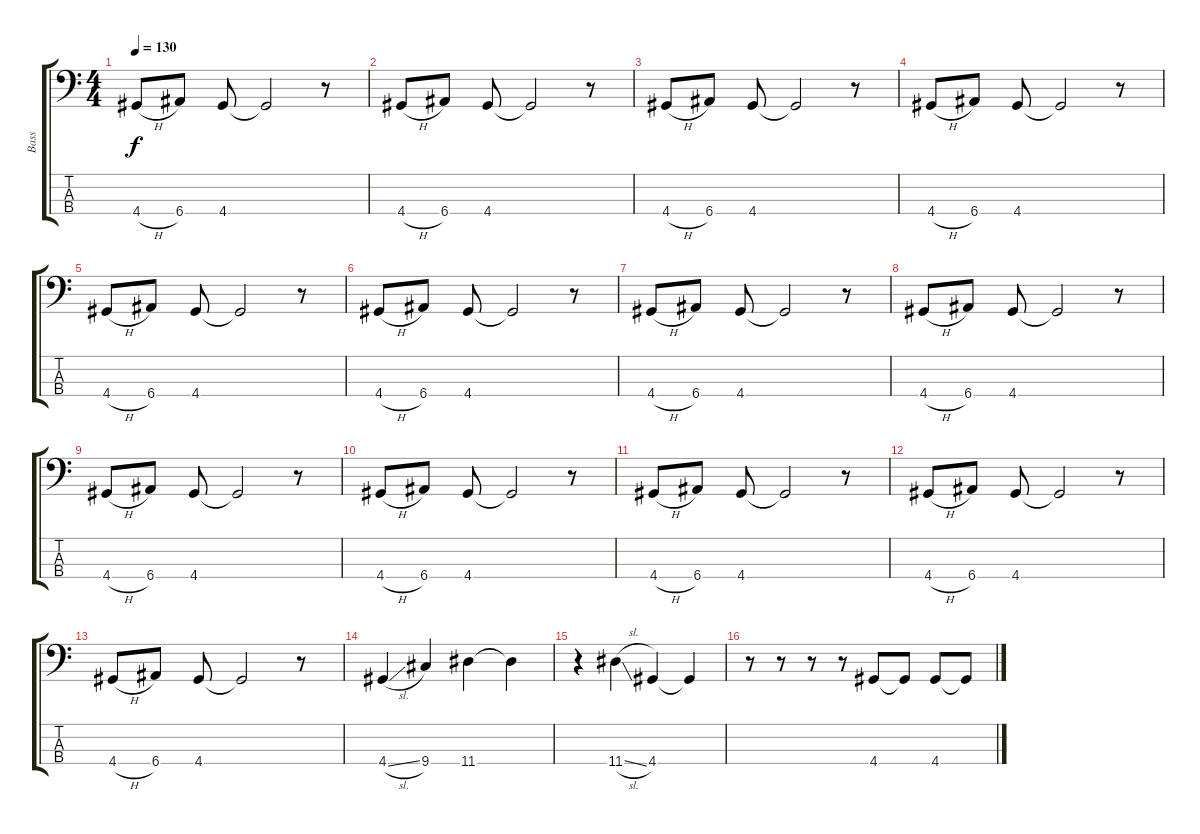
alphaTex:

\track ("Bass" "Bass") {instrument electricbasspick}
\staff {score tabs}
\tuning (G2 D2 A1 E1) {hide}
\ts (4 4)
\tempo 130
\clef f4
\ks c
4.4{h}.8{dy f} 6.4.8 4.4.8 4.4{t}.2 r.8 |
4.4{h}.8 6.4.8 4.4.8 4.4{t}.2 r.8 |
4.4{h}.8 6.4.8 4.4.8 4.4{t}.2 r.8 |
4.4{h}.8 6.4.8 4.4.8 4.4{t}.2 r.8 |
4.4{h}.8 6.4.8 4.4.8 4.4{t}.2 r.8 |
4.4{h}.8 6.4.8 4.4.8 4.4{t}.2 r.8 |
4.4{h}.8 6.4.8 4.4.8 4.4{t}.2 r.8 |
4.4{h}.8 6.4.8 4.4.8 4.4{t}.2 r.8 |
4.4{h}.8 6.4.8 4.4.8 4.4{t}.2 r.8 |
4.4{h}.8 6.4.8 4.4.8 4.4{t}.2 r.8 |
4.4{h}.8 6.4.8 4.4.8 4.4{t}.2 r.8 |
4.4{h}.8 6.4.8 4.4.8 4.4{t}.2 r.8 |
4.4{h}.8 6.4.8 4.4.8 4.4{t}.2 r.8 |
4.4{sl}.4 9.4.4 11.4.4 11.4{t}.4 |
r.4 11.4{sl}.4 4.4.4 4.4{t}.4 |
r.8 r.8 r.8 r.8 4.4.8 4.4{t}.8 4.4.8 4.4{t}.8
